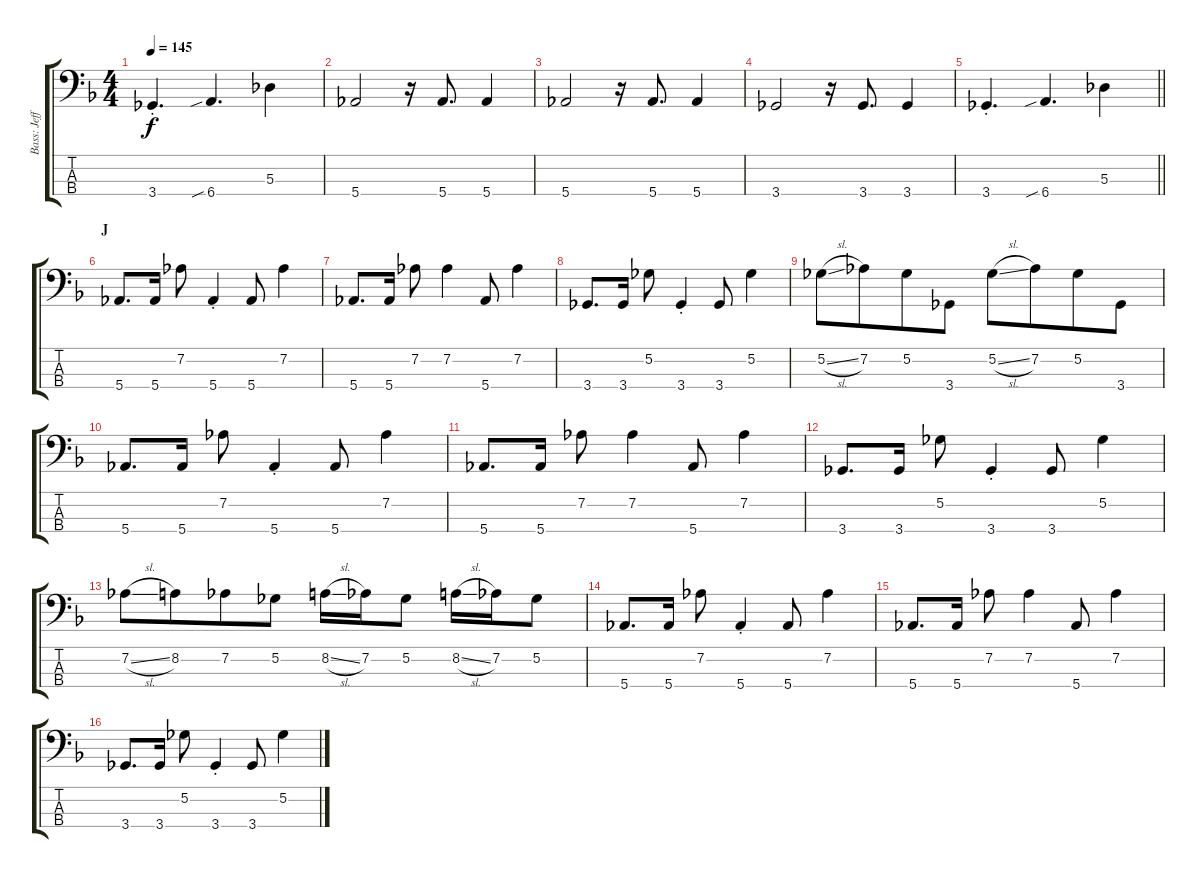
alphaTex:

\track ("Bass: Jeff" "Bass: Jeff") {instrument electricbassfinger}
\staff {score tabs}
\tuning (Gb2 Db2 Ab1 Eb1) {hide}
\ts (4 4)
\tempo 145
\clef f4
\ks f
3.4{st}.4{d dy f} 6.4{sib}.4{d} 5.3.4 |
5.4.2 r.16 5.4.8{d} 5.4.4 |
5.4.2 r.16 5.4.8{d} 5.4.4 |
3.4.2 r.16 3.4.8{d} 3.4.4 |
\barLineRight lightlight
3.4{st}.4{d} 6.4{sib}.4{d} 5.3.4 |
\section ("" "J")
5.4.8{d} 5.4.16 7.2.8 5.4{st}.4 5.4.8 7.2.4 |
5.4.8{d} 5.4.16 7.2.8 7.2.4 5.4.8 7.2.4 |
3.4.8{d} 3.4.16 5.2.8 3.4{st}.4 3.4.8 5.2.4 |
5.2{sl}.8 7.2.8{beam merge} 5.2.8 3.4.8 5.2{sl}.8 7.2.8{beam merge} 5.2.8 3.4.8 |
5.4.8{d} 5.4.16 7.2.8 5.4{st}.4 5.4.8 7.2.4 |
5.4.8{d} 5.4.16 7.2.8 7.2.4 5.4.8 7.2.4 |
3.4.8{d} 3.4.16 5.2.8 3.4{st}.4 3.4.8 5.2.4 |
7.2{sl}.8 8.2.8{beam merge} 7.2.8 5.2.8 8.2{sl}.16 7.2.16{beam merge} 5.2.8 8.2{sl}.16 7.2.16{beam merge} 5.2.8 |
5.4.8{d} 5.4.16 7.2.8 5.4{st}.4 5.4.8 7.2.4 |
5.4.8{d} 5.4.16 7.2.8 7.2.4 5.4.8 7.2.4 |
3.4.8{d} 3.4.16 5.2.8 3.4{st}.4 3.4.8 5.2.4
